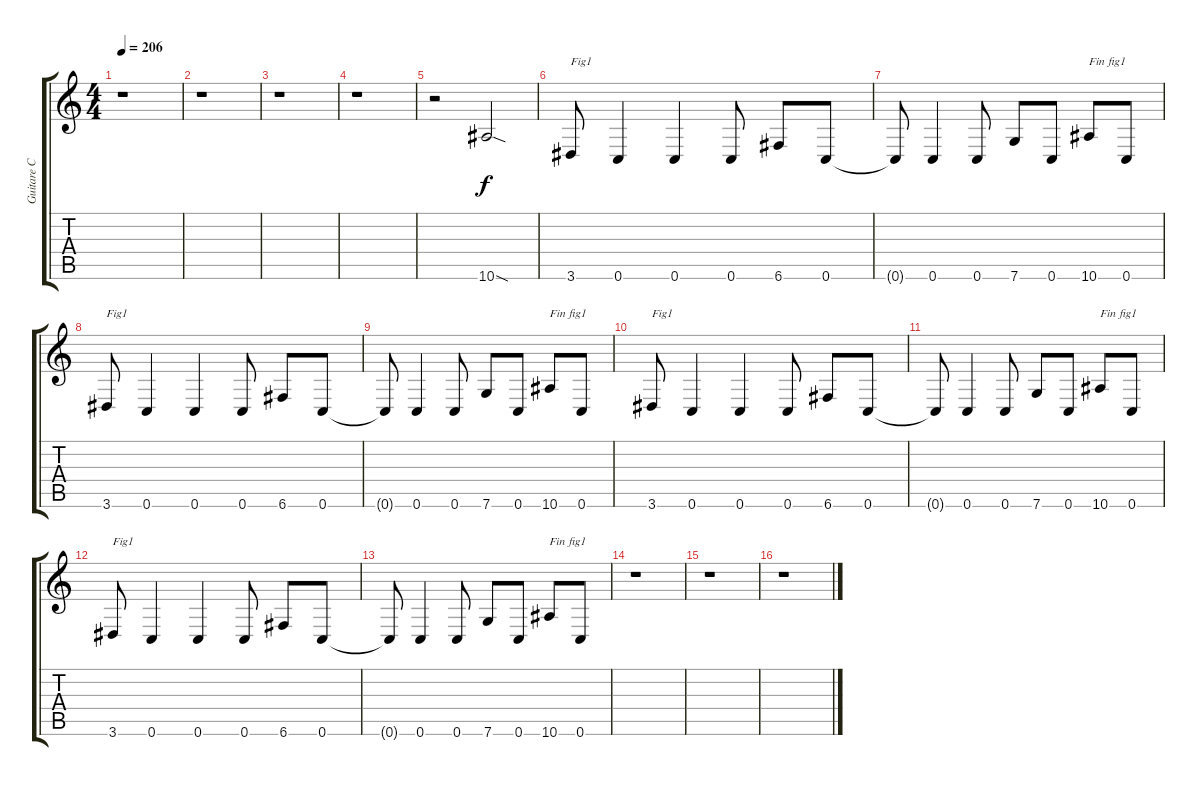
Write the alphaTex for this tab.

\track ("Guitare C" "Guitare C") {instrument overdrivenguitar}
\staff {score tabs}
\tuning (C4 G3 Eb3 Bb2 F2 C2) {hide}
\ts (4 4)
\tempo 206
\clef g2
\ks c
r.1{dy f instrument overdrivenguitar} |
r.1 |
r.1 |
r.1 |
r.2 10.6{sod}.2 |
3.6.8{txt "Fig1"} 0.6.4 0.6.4 0.6.8 6.6.8 0.6.8 |
0.6{t}.8 0.6.4 0.6.8 7.6.8 0.6.8 10.6.8{txt "Fin fig1"} 0.6.8 |
3.6.8{txt "Fig1"} 0.6.4 0.6.4 0.6.8 6.6.8 0.6.8 |
0.6{t}.8 0.6.4 0.6.8 7.6.8 0.6.8 10.6.8{txt "Fin fig1"} 0.6.8 |
3.6.8{txt "Fig1"} 0.6.4 0.6.4 0.6.8 6.6.8 0.6.8 |
0.6{t}.8 0.6.4 0.6.8 7.6.8 0.6.8 10.6.8{txt "Fin fig1"} 0.6.8 |
3.6.8{txt "Fig1"} 0.6.4 0.6.4 0.6.8 6.6.8 0.6.8 |
0.6{t}.8 0.6.4 0.6.8 7.6.8 0.6.8 10.6.8{txt "Fin fig1"} 0.6.8 |
r.1 |
r.1 |
r.1
